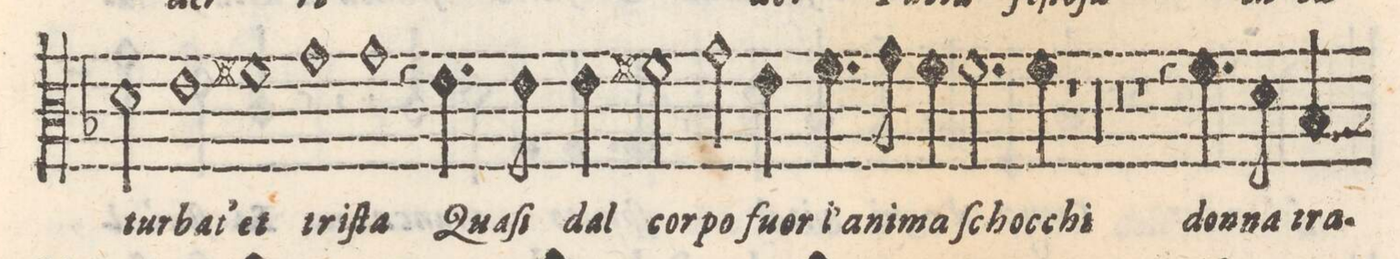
**kern	**text
*I"SESTO	*
*clefC3	*
*k[b-]	*
*met(C)	*
*M4/4	*
2d\	tur-
=28-	=28-
1e	-bat'
=29-	=29-
1f#X	et
=30-	=30-
1g	triſ-
=31-	=31-
1g	-ta
=32-	=32-
4r	.
4.e\	Qua-
8e\	-ſi
4e\	dal
=33-	=33-
2f#X\	cor-
2g\	-po
=34-	=34-
4e\	fuor
4.fny\	l'a-
8g\	-ni-
4f\	-ma
=35-	=35-
2.f\	ſchoc-
4f\	-chi
=36-	=36-
1r	.
=37-	=37-
00r	.
=38-	=38-
=39-	=39-
=40-	=40-
=41-	=41-
0r	.
=42-	=42-
=43-	=43-
1r	.
=44-	=44-
4r	.
4.f\	don-
8d\	-na
4B-/	tra-
*custos:A	*
=45-	=45-
*-	*-
